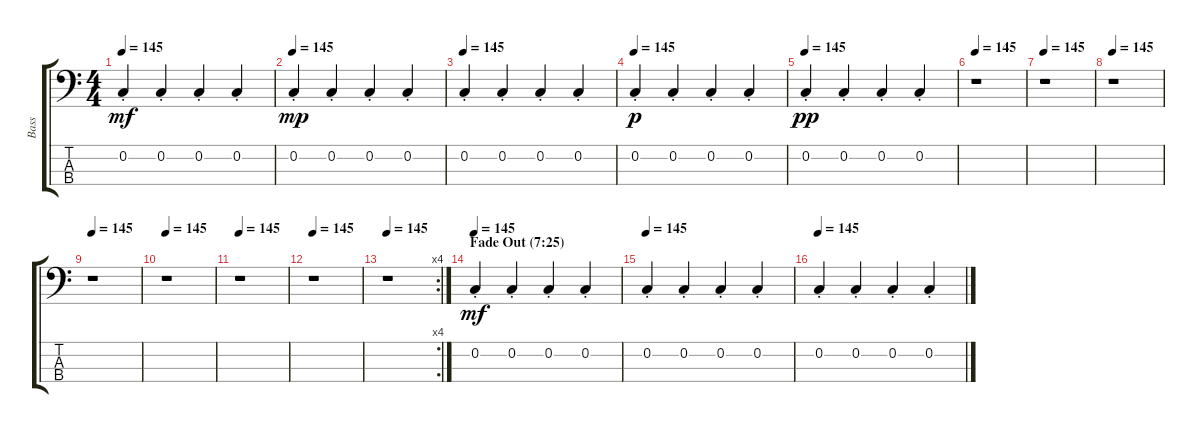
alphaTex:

\track ("Bass" "Bass") {instrument electricbassfinger}
\staff {score tabs}
\tuning (F2 C2 G1 C1) {hide}
\ts (4 4)
\tempo 145
\clef f4
\ks c
0.2{st}.4{dy mf instrument cello} 0.2{st}.4 0.2{st}.4 0.2{st}.4 |
\tempo 145
0.2{st}.4{dy mp instrument cello} 0.2{st}.4 0.2{st}.4 0.2{st}.4 |
\tempo 145
0.2{st}.4{instrument cello} 0.2{st}.4 0.2{st}.4 0.2{st}.4 |
\tempo 145
0.2{st}.4{dy p instrument cello} 0.2{st}.4 0.2{st}.4 0.2{st}.4 |
\tempo 145
0.2{st}.4{dy pp instrument cello} 0.2{st}.4 0.2{st}.4 0.2{st}.4 |
\tempo 145
r.1 |
\tempo 145
r.1 |
\tempo 145
r.1 |
\tempo 145
r.1 |
\tempo 145
r.1 |
\tempo 145
r.1 |
\tempo 145
r.1 |
\rc 4
\tempo 145
r.1 |
\section ("" "Fade Out (7:25)")
\tempo 145
0.2{st}.4{dy mf instrument cello} 0.2{st}.4 0.2{st}.4 0.2{st}.4 |
\tempo 145
0.2{st}.4{instrument cello} 0.2{st}.4 0.2{st}.4 0.2{st}.4 |
\tempo 145
0.2{st}.4{instrument cello} 0.2{st}.4 0.2{st}.4 0.2{st}.4
